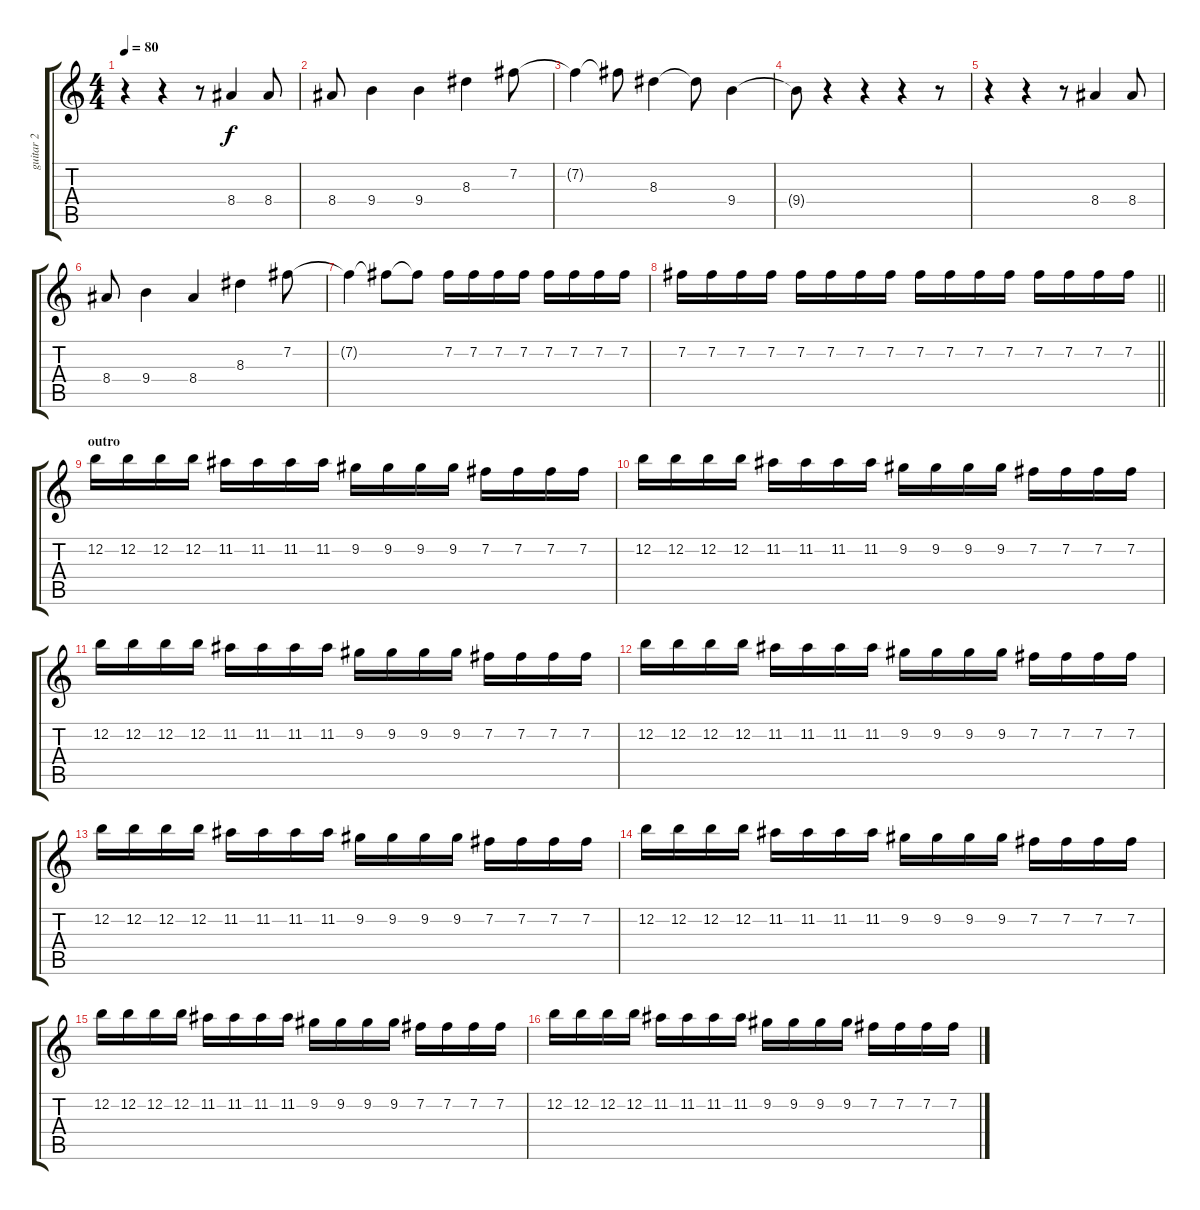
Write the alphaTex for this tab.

\track ("guitar 2" "guitar 2") {instrument electricguitarjazz}
\staff {score tabs}
\tuning (E4 B3 G3 D3 A2 E2) {hide}
\ts (4 4)
\tempo 80
\clef g2
\ks c
r.4{dy f} r.4 r.8 8.4.4 8.4.8 |
8.4.8 9.4.4 9.4.4 8.3.4 7.2.8 |
7.2{t}.4 7.2{t}.8 8.3.4 8.3{t}.8 9.4.4 |
9.4{t}.8 r.4 r.4 r.4 r.8 |
r.4 r.4 r.8 8.4.4 8.4.8 |
8.4.8 9.4.4 8.4.4 8.3.4 7.2.8{volume 4} |
7.2{t}.4 7.2{t}.8 7.2{t}.8 7.2.16{volume 11} 7.2.16 7.2.16 7.2.16 7.2.16 7.2.16 7.2.16 7.2.16 |
\barLineRight lightlight
7.2.16 7.2.16 7.2.16 7.2.16 7.2.16 7.2.16 7.2.16 7.2.16 7.2.16 7.2.16 7.2.16 7.2.16 7.2.16 7.2.16 7.2.16 7.2.16 |
\section ("" "outro")
12.2.16 12.2.16 12.2.16 12.2.16 11.2.16 11.2.16 11.2.16 11.2.16 9.2.16 9.2.16 9.2.16 9.2.16 7.2.16 7.2.16 7.2.16 7.2.16 |
12.2.16 12.2.16 12.2.16 12.2.16 11.2.16 11.2.16 11.2.16 11.2.16 9.2.16 9.2.16 9.2.16 9.2.16 7.2.16 7.2.16 7.2.16 7.2.16 |
12.2.16 12.2.16 12.2.16 12.2.16 11.2.16 11.2.16 11.2.16 11.2.16 9.2.16 9.2.16 9.2.16 9.2.16 7.2.16 7.2.16 7.2.16 7.2.16 |
12.2.16 12.2.16 12.2.16 12.2.16 11.2.16 11.2.16 11.2.16 11.2.16 9.2.16 9.2.16 9.2.16 9.2.16 7.2.16 7.2.16 7.2.16 7.2.16 |
12.2.16 12.2.16 12.2.16 12.2.16 11.2.16 11.2.16 11.2.16 11.2.16 9.2.16 9.2.16 9.2.16 9.2.16 7.2.16 7.2.16 7.2.16 7.2.16 |
12.2.16 12.2.16 12.2.16 12.2.16 11.2.16 11.2.16 11.2.16 11.2.16 9.2.16 9.2.16 9.2.16 9.2.16 7.2.16 7.2.16 7.2.16 7.2.16 |
12.2.16 12.2.16 12.2.16 12.2.16 11.2.16 11.2.16 11.2.16 11.2.16 9.2.16 9.2.16 9.2.16 9.2.16 7.2.16 7.2.16 7.2.16 7.2.16 |
12.2.16 12.2.16 12.2.16 12.2.16 11.2.16 11.2.16 11.2.16 11.2.16 9.2.16 9.2.16 9.2.16 9.2.16 7.2.16 7.2.16 7.2.16 7.2.16
